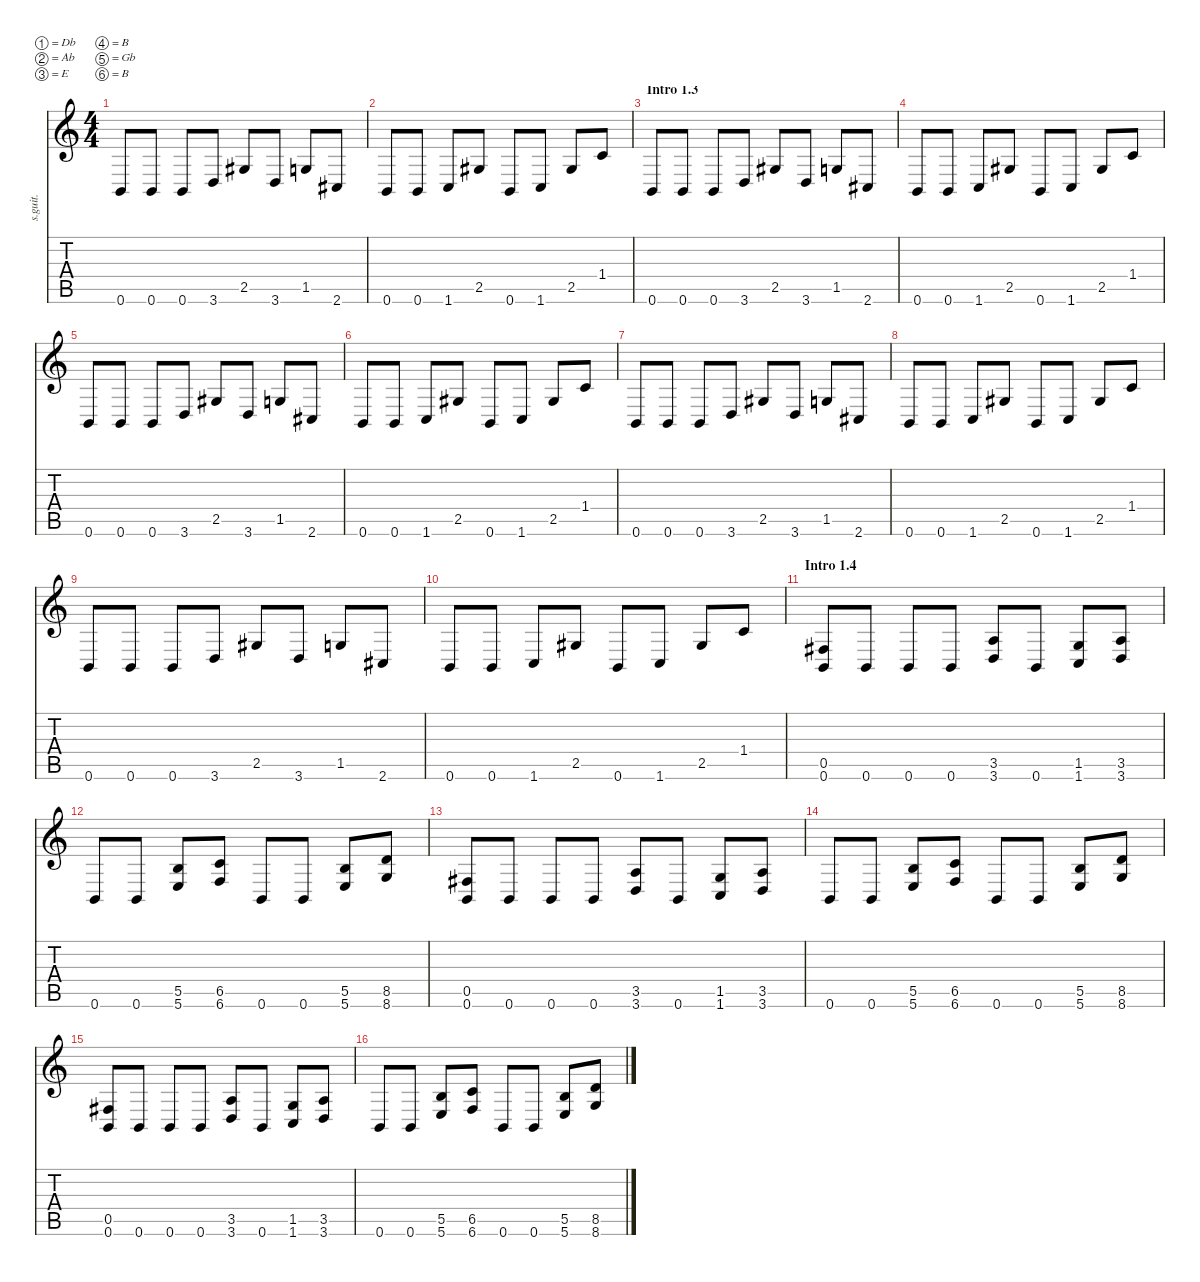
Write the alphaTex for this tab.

\defaultSystemsLayout 4
\hideDynamics
\bracketExtendMode nobrackets
\track ("Josh Brainard" "s.guit.") {instrument distortionguitar}
\staff {score tabs}
\tuning (Db4 Ab3 E3 B2 Gb2 B1)
\ts (4 4)
\tempo (192 hide)
\clef g2
\ks c
0.6.8{lyrics (0 "") lyrics (1 "") lyrics (2 "") lyrics (3 "") lyrics (4 "") dy f} 0.6.8{lyrics (0 "") lyrics (1 "") lyrics (2 "") lyrics (3 "") lyrics (4 "")} 0.6.8{lyrics (0 "") lyrics (1 "") lyrics (2 "") lyrics (3 "") lyrics (4 "")} 3.6.8{lyrics (0 "") lyrics (1 "") lyrics (2 "") lyrics (3 "") lyrics (4 "") dy fff} 2.5{acc #}.8{lyrics (0 "") lyrics (1 "") lyrics (2 "") lyrics (3 "") lyrics (4 "")} 3.6.8{lyrics (0 "") lyrics (1 "") lyrics (2 "") lyrics (3 "") lyrics (4 "")} 1.5.8{lyrics (0 "") lyrics (1 "") lyrics (2 "") lyrics (3 "") lyrics (4 "")} 2.6{acc #}.8{lyrics (0 "") lyrics (1 "") lyrics (2 "") lyrics (3 "") lyrics (4 "") dy f} |
0.6.8{lyrics (0 "") lyrics (1 "") lyrics (2 "") lyrics (3 "") lyrics (4 "")} 0.6.8{lyrics (0 "") lyrics (1 "") lyrics (2 "") lyrics (3 "") lyrics (4 "")} 1.6.8{lyrics (0 "") lyrics (1 "") lyrics (2 "") lyrics (3 "") lyrics (4 "")} 2.5{acc #}.8{lyrics (0 "") lyrics (1 "") lyrics (2 "") lyrics (3 "") lyrics (4 "")} 0.6.8{lyrics (0 "") lyrics (1 "") lyrics (2 "") lyrics (3 "") lyrics (4 "")} 1.6.8{lyrics (0 "") lyrics (1 "") lyrics (2 "") lyrics (3 "") lyrics (4 "")} 2.5{acc #}.8{lyrics (0 "") lyrics (1 "") lyrics (2 "") lyrics (3 "") lyrics (4 "")} 1.4.8{lyrics (0 "") lyrics (1 "") lyrics (2 "") lyrics (3 "") lyrics (4 "")} |
\section ("" "Intro 1.3")
\tempo (195 hide)
0.6.8{lyrics (0 "") lyrics (1 "") lyrics (2 "") lyrics (3 "") lyrics (4 "")} 0.6.8{lyrics (0 "") lyrics (1 "") lyrics (2 "") lyrics (3 "") lyrics (4 "")} 0.6.8{lyrics (0 "") lyrics (1 "") lyrics (2 "") lyrics (3 "") lyrics (4 "")} 3.6.8{lyrics (0 "") lyrics (1 "") lyrics (2 "") lyrics (3 "") lyrics (4 "") dy fff} 2.5{acc #}.8{lyrics (0 "") lyrics (1 "") lyrics (2 "") lyrics (3 "") lyrics (4 "")} 3.6.8{lyrics (0 "") lyrics (1 "") lyrics (2 "") lyrics (3 "") lyrics (4 "")} 1.5.8{lyrics (0 "") lyrics (1 "") lyrics (2 "") lyrics (3 "") lyrics (4 "")} 2.6{acc #}.8{lyrics (0 "") lyrics (1 "") lyrics (2 "") lyrics (3 "") lyrics (4 "") dy f} |
0.6.8{lyrics (0 "") lyrics (1 "") lyrics (2 "") lyrics (3 "") lyrics (4 "")} 0.6.8{lyrics (0 "") lyrics (1 "") lyrics (2 "") lyrics (3 "") lyrics (4 "")} 1.6.8{lyrics (0 "") lyrics (1 "") lyrics (2 "") lyrics (3 "") lyrics (4 "")} 2.5{acc #}.8{lyrics (0 "") lyrics (1 "") lyrics (2 "") lyrics (3 "") lyrics (4 "")} 0.6.8{lyrics (0 "") lyrics (1 "") lyrics (2 "") lyrics (3 "") lyrics (4 "")} 1.6.8{lyrics (0 "") lyrics (1 "") lyrics (2 "") lyrics (3 "") lyrics (4 "")} 2.5{acc #}.8{lyrics (0 "") lyrics (1 "") lyrics (2 "") lyrics (3 "") lyrics (4 "")} 1.4.8{lyrics (0 "") lyrics (1 "") lyrics (2 "") lyrics (3 "") lyrics (4 "")} |
0.6.8{lyrics (0 "") lyrics (1 "") lyrics (2 "") lyrics (3 "") lyrics (4 "")} 0.6.8{lyrics (0 "") lyrics (1 "") lyrics (2 "") lyrics (3 "") lyrics (4 "")} 0.6.8{lyrics (0 "") lyrics (1 "") lyrics (2 "") lyrics (3 "") lyrics (4 "")} 3.6.8{lyrics (0 "") lyrics (1 "") lyrics (2 "") lyrics (3 "") lyrics (4 "") dy fff} 2.5{acc #}.8{lyrics (0 "") lyrics (1 "") lyrics (2 "") lyrics (3 "") lyrics (4 "")} 3.6.8{lyrics (0 "") lyrics (1 "") lyrics (2 "") lyrics (3 "") lyrics (4 "")} 1.5.8{lyrics (0 "") lyrics (1 "") lyrics (2 "") lyrics (3 "") lyrics (4 "")} 2.6{acc #}.8{lyrics (0 "") lyrics (1 "") lyrics (2 "") lyrics (3 "") lyrics (4 "") dy f} |
\tempo (200 hide)
0.6.8{lyrics (0 "") lyrics (1 "") lyrics (2 "") lyrics (3 "") lyrics (4 "")} 0.6.8{lyrics (0 "") lyrics (1 "") lyrics (2 "") lyrics (3 "") lyrics (4 "")} 1.6.8{lyrics (0 "") lyrics (1 "") lyrics (2 "") lyrics (3 "") lyrics (4 "")} 2.5{acc #}.8{lyrics (0 "") lyrics (1 "") lyrics (2 "") lyrics (3 "") lyrics (4 "")} 0.6.8{lyrics (0 "") lyrics (1 "") lyrics (2 "") lyrics (3 "") lyrics (4 "")} 1.6.8{lyrics (0 "") lyrics (1 "") lyrics (2 "") lyrics (3 "") lyrics (4 "")} 2.5{acc #}.8{lyrics (0 "") lyrics (1 "") lyrics (2 "") lyrics (3 "") lyrics (4 "")} 1.4.8{lyrics (0 "") lyrics (1 "") lyrics (2 "") lyrics (3 "") lyrics (4 "")} |
\tempo (205 hide)
0.6.8{lyrics (0 "") lyrics (1 "") lyrics (2 "") lyrics (3 "") lyrics (4 "")} 0.6.8{lyrics (0 "") lyrics (1 "") lyrics (2 "") lyrics (3 "") lyrics (4 "")} 0.6.8{lyrics (0 "") lyrics (1 "") lyrics (2 "") lyrics (3 "") lyrics (4 "")} 3.6.8{lyrics (0 "") lyrics (1 "") lyrics (2 "") lyrics (3 "") lyrics (4 "") dy fff} 2.5{acc #}.8{lyrics (0 "") lyrics (1 "") lyrics (2 "") lyrics (3 "") lyrics (4 "")} 3.6.8{lyrics (0 "") lyrics (1 "") lyrics (2 "") lyrics (3 "") lyrics (4 "")} 1.5.8{lyrics (0 "") lyrics (1 "") lyrics (2 "") lyrics (3 "") lyrics (4 "")} 2.6{acc #}.8{lyrics (0 "") lyrics (1 "") lyrics (2 "") lyrics (3 "") lyrics (4 "") dy f} |
0.6.8{lyrics (0 "") lyrics (1 "") lyrics (2 "") lyrics (3 "") lyrics (4 "")} 0.6.8{lyrics (0 "") lyrics (1 "") lyrics (2 "") lyrics (3 "") lyrics (4 "")} 1.6.8{lyrics (0 "") lyrics (1 "") lyrics (2 "") lyrics (3 "") lyrics (4 "")} 2.5{acc #}.8{lyrics (0 "") lyrics (1 "") lyrics (2 "") lyrics (3 "") lyrics (4 "")} 0.6.8{lyrics (0 "") lyrics (1 "") lyrics (2 "") lyrics (3 "") lyrics (4 "")} 1.6.8{lyrics (0 "") lyrics (1 "") lyrics (2 "") lyrics (3 "") lyrics (4 "")} 2.5{acc #}.8{lyrics (0 "") lyrics (1 "") lyrics (2 "") lyrics (3 "") lyrics (4 "")} 1.4.8{lyrics (0 "") lyrics (1 "") lyrics (2 "") lyrics (3 "") lyrics (4 "")} |
0.6.8{lyrics (0 "") lyrics (1 "") lyrics (2 "") lyrics (3 "") lyrics (4 "")} 0.6.8{lyrics (0 "") lyrics (1 "") lyrics (2 "") lyrics (3 "") lyrics (4 "")} 0.6.8{lyrics (0 "") lyrics (1 "") lyrics (2 "") lyrics (3 "") lyrics (4 "")} 3.6.8{lyrics (0 "") lyrics (1 "") lyrics (2 "") lyrics (3 "") lyrics (4 "") dy fff} 2.5{acc #}.8{lyrics (0 "") lyrics (1 "") lyrics (2 "") lyrics (3 "") lyrics (4 "")} 3.6.8{lyrics (0 "") lyrics (1 "") lyrics (2 "") lyrics (3 "") lyrics (4 "")} 1.5.8{lyrics (0 "") lyrics (1 "") lyrics (2 "") lyrics (3 "") lyrics (4 "")} 2.6{acc #}.8{lyrics (0 "") lyrics (1 "") lyrics (2 "") lyrics (3 "") lyrics (4 "") dy f} |
0.6.8{lyrics (0 "") lyrics (1 "") lyrics (2 "") lyrics (3 "") lyrics (4 "")} 0.6.8{lyrics (0 "") lyrics (1 "") lyrics (2 "") lyrics (3 "") lyrics (4 "")} 1.6.8{lyrics (0 "") lyrics (1 "") lyrics (2 "") lyrics (3 "") lyrics (4 "")} 2.5{acc #}.8{lyrics (0 "") lyrics (1 "") lyrics (2 "") lyrics (3 "") lyrics (4 "")} 0.6.8{lyrics (0 "") lyrics (1 "") lyrics (2 "") lyrics (3 "") lyrics (4 "")} 1.6.8{lyrics (0 "") lyrics (1 "") lyrics (2 "") lyrics (3 "") lyrics (4 "")} 2.5{acc #}.8{lyrics (0 "") lyrics (1 "") lyrics (2 "") lyrics (3 "") lyrics (4 "")} 1.4.8{lyrics (0 "") lyrics (1 "") lyrics (2 "") lyrics (3 "") lyrics (4 "")} |
\section ("" "Intro 1.4")
\tempo (210 hide)
(0.5{acc #} 0.6).8{lyrics (0 "") lyrics (1 "") lyrics (2 "") lyrics (3 "") lyrics (4 "")} 0.6.8{lyrics (0 "") lyrics (1 "") lyrics (2 "") lyrics (3 "") lyrics (4 "")} 0.6.8{lyrics (0 "") lyrics (1 "") lyrics (2 "") lyrics (3 "") lyrics (4 "")} 0.6.8{lyrics (0 "") lyrics (1 "") lyrics (2 "") lyrics (3 "") lyrics (4 "")} (3.5 3.6).8{lyrics (0 "") lyrics (1 "") lyrics (2 "") lyrics (3 "") lyrics (4 "")} 0.6.8{lyrics (0 "") lyrics (1 "") lyrics (2 "") lyrics (3 "") lyrics (4 "")} (1.5 1.6).8{lyrics (0 "") lyrics (1 "") lyrics (2 "") lyrics (3 "") lyrics (4 "")} (3.5 3.6).8{lyrics (0 "") lyrics (1 "") lyrics (2 "") lyrics (3 "") lyrics (4 "")} |
0.6.8{lyrics (0 "") lyrics (1 "") lyrics (2 "") lyrics (3 "") lyrics (4 "")} 0.6.8{lyrics (0 "") lyrics (1 "") lyrics (2 "") lyrics (3 "") lyrics (4 "")} (5.5 5.6).8{lyrics (0 "") lyrics (1 "") lyrics (2 "") lyrics (3 "") lyrics (4 "")} (6.5 6.6).8{lyrics (0 "") lyrics (1 "") lyrics (2 "") lyrics (3 "") lyrics (4 "")} 0.6.8{lyrics (0 "") lyrics (1 "") lyrics (2 "") lyrics (3 "") lyrics (4 "")} 0.6.8{lyrics (0 "") lyrics (1 "") lyrics (2 "") lyrics (3 "") lyrics (4 "")} (5.5 5.6).8{lyrics (0 "") lyrics (1 "") lyrics (2 "") lyrics (3 "") lyrics (4 "")} (8.5 8.6).8{lyrics (0 "") lyrics (1 "") lyrics (2 "") lyrics (3 "") lyrics (4 "")} |
(0.5{acc #} 0.6).8{lyrics (0 "") lyrics (1 "") lyrics (2 "") lyrics (3 "") lyrics (4 "")} 0.6.8{lyrics (0 "") lyrics (1 "") lyrics (2 "") lyrics (3 "") lyrics (4 "")} 0.6.8{lyrics (0 "") lyrics (1 "") lyrics (2 "") lyrics (3 "") lyrics (4 "")} 0.6.8{lyrics (0 "") lyrics (1 "") lyrics (2 "") lyrics (3 "") lyrics (4 "")} (3.5 3.6).8{lyrics (0 "") lyrics (1 "") lyrics (2 "") lyrics (3 "") lyrics (4 "")} 0.6.8{lyrics (0 "") lyrics (1 "") lyrics (2 "") lyrics (3 "") lyrics (4 "")} (1.5 1.6).8{lyrics (0 "") lyrics (1 "") lyrics (2 "") lyrics (3 "") lyrics (4 "")} (3.5 3.6).8{lyrics (0 "") lyrics (1 "") lyrics (2 "") lyrics (3 "") lyrics (4 "")} |
0.6.8{lyrics (0 "") lyrics (1 "") lyrics (2 "") lyrics (3 "") lyrics (4 "")} 0.6.8{lyrics (0 "") lyrics (1 "") lyrics (2 "") lyrics (3 "") lyrics (4 "")} (5.5 5.6).8{lyrics (0 "") lyrics (1 "") lyrics (2 "") lyrics (3 "") lyrics (4 "")} (6.5 6.6).8{lyrics (0 "") lyrics (1 "") lyrics (2 "") lyrics (3 "") lyrics (4 "")} 0.6.8{lyrics (0 "") lyrics (1 "") lyrics (2 "") lyrics (3 "") lyrics (4 "")} 0.6.8{lyrics (0 "") lyrics (1 "") lyrics (2 "") lyrics (3 "") lyrics (4 "")} (5.5 5.6).8{lyrics (0 "") lyrics (1 "") lyrics (2 "") lyrics (3 "") lyrics (4 "")} (8.5 8.6).8{lyrics (0 "") lyrics (1 "") lyrics (2 "") lyrics (3 "") lyrics (4 "")} |
(0.5{acc #} 0.6).8{lyrics (0 "") lyrics (1 "") lyrics (2 "") lyrics (3 "") lyrics (4 "")} 0.6.8{lyrics (0 "") lyrics (1 "") lyrics (2 "") lyrics (3 "") lyrics (4 "")} 0.6.8{lyrics (0 "") lyrics (1 "") lyrics (2 "") lyrics (3 "") lyrics (4 "")} 0.6.8{lyrics (0 "") lyrics (1 "") lyrics (2 "") lyrics (3 "") lyrics (4 "")} (3.5 3.6).8{lyrics (0 "") lyrics (1 "") lyrics (2 "") lyrics (3 "") lyrics (4 "")} 0.6.8{lyrics (0 "") lyrics (1 "") lyrics (2 "") lyrics (3 "") lyrics (4 "")} (1.5 1.6).8{lyrics (0 "") lyrics (1 "") lyrics (2 "") lyrics (3 "") lyrics (4 "")} (3.5 3.6).8{lyrics (0 "") lyrics (1 "") lyrics (2 "") lyrics (3 "") lyrics (4 "")} |
0.6.8{lyrics (0 "") lyrics (1 "") lyrics (2 "") lyrics (3 "") lyrics (4 "")} 0.6.8{lyrics (0 "") lyrics (1 "") lyrics (2 "") lyrics (3 "") lyrics (4 "")} (5.5 5.6).8{lyrics (0 "") lyrics (1 "") lyrics (2 "") lyrics (3 "") lyrics (4 "")} (6.5 6.6).8{lyrics (0 "") lyrics (1 "") lyrics (2 "") lyrics (3 "") lyrics (4 "")} 0.6.8{lyrics (0 "") lyrics (1 "") lyrics (2 "") lyrics (3 "") lyrics (4 "")} 0.6.8{lyrics (0 "") lyrics (1 "") lyrics (2 "") lyrics (3 "") lyrics (4 "")} (5.5 5.6).8{lyrics (0 "") lyrics (1 "") lyrics (2 "") lyrics (3 "") lyrics (4 "")} (8.5 8.6).8{lyrics (0 "") lyrics (1 "") lyrics (2 "") lyrics (3 "") lyrics (4 "")}
